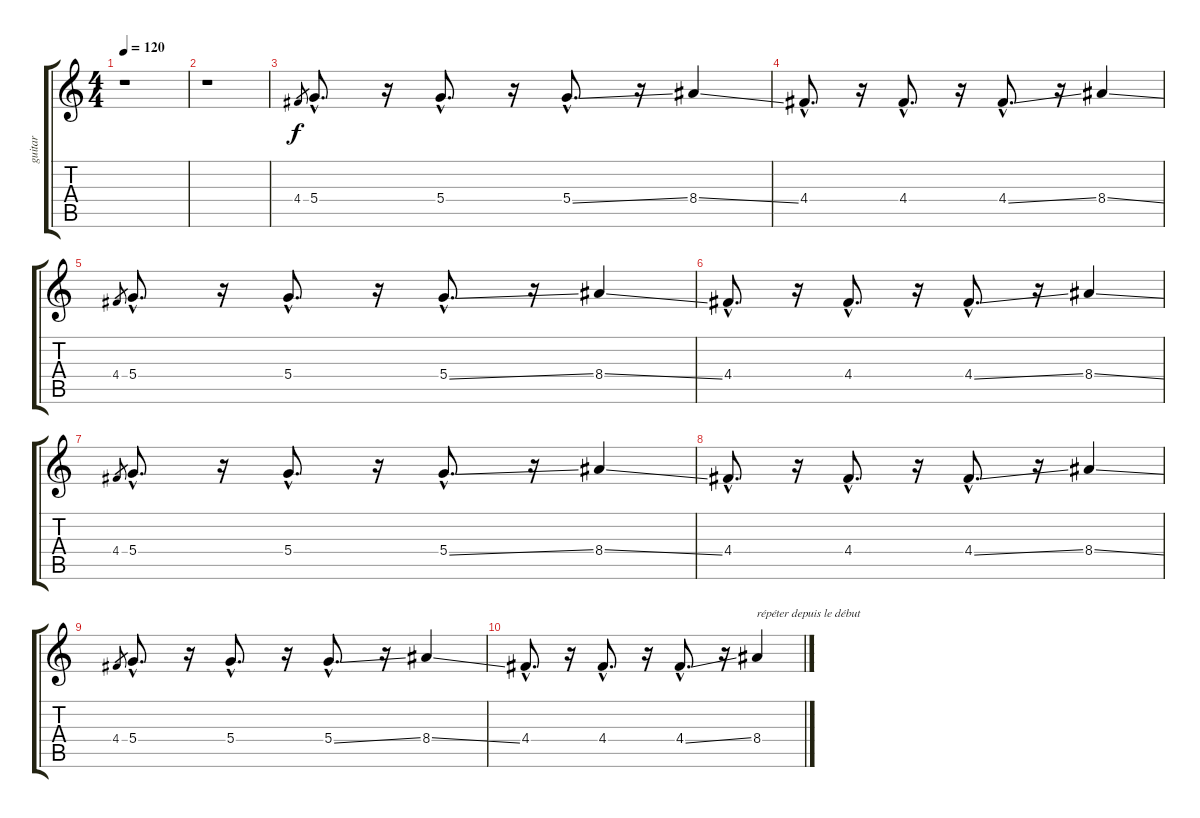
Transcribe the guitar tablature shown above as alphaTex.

\track ("guitar" "guitar") {instrument acousticguitarsteel}
\staff {score tabs}
\tuning (E4 B3 G3 D3 A2 E2) {hide}
\ts (4 4)
\tempo 120
\clef g2
\ks c
r.1{dy f instrument acousticguitarsteel} |
r.1 |
4.4.8{gr} 5.4{hac}.8{d} r.16 5.4{hac}.8{d} r.16 5.4{ss hac}.8{d} r.16 8.4{ss}.4 |
4.4{hac}.8{d} r.16 4.4{hac}.8{d} r.16 4.4{ss hac}.8{d} r.16 8.4{ss}.4 |
4.4.8{gr} 5.4{hac}.8{d} r.16 5.4{hac}.8{d} r.16 5.4{ss hac}.8{d} r.16 8.4{ss}.4 |
4.4{hac}.8{d} r.16 4.4{hac}.8{d} r.16 4.4{ss hac}.8{d} r.16 8.4{ss}.4 |
4.4.8{gr} 5.4{hac}.8{d} r.16 5.4{hac}.8{d} r.16 5.4{ss hac}.8{d} r.16 8.4{ss}.4 |
4.4{hac}.8{d} r.16 4.4{hac}.8{d} r.16 4.4{ss hac}.8{d} r.16 8.4{ss}.4 |
4.4.8{gr} 5.4{hac}.8{d} r.16 5.4{hac}.8{d} r.16 5.4{ss hac}.8{d} r.16 8.4{ss}.4 |
4.4{hac}.8{d} r.16 4.4{hac}.8{d} r.16 4.4{ss hac}.8{d} r.16 8.4.4{txt "répéter depuis le début "}
